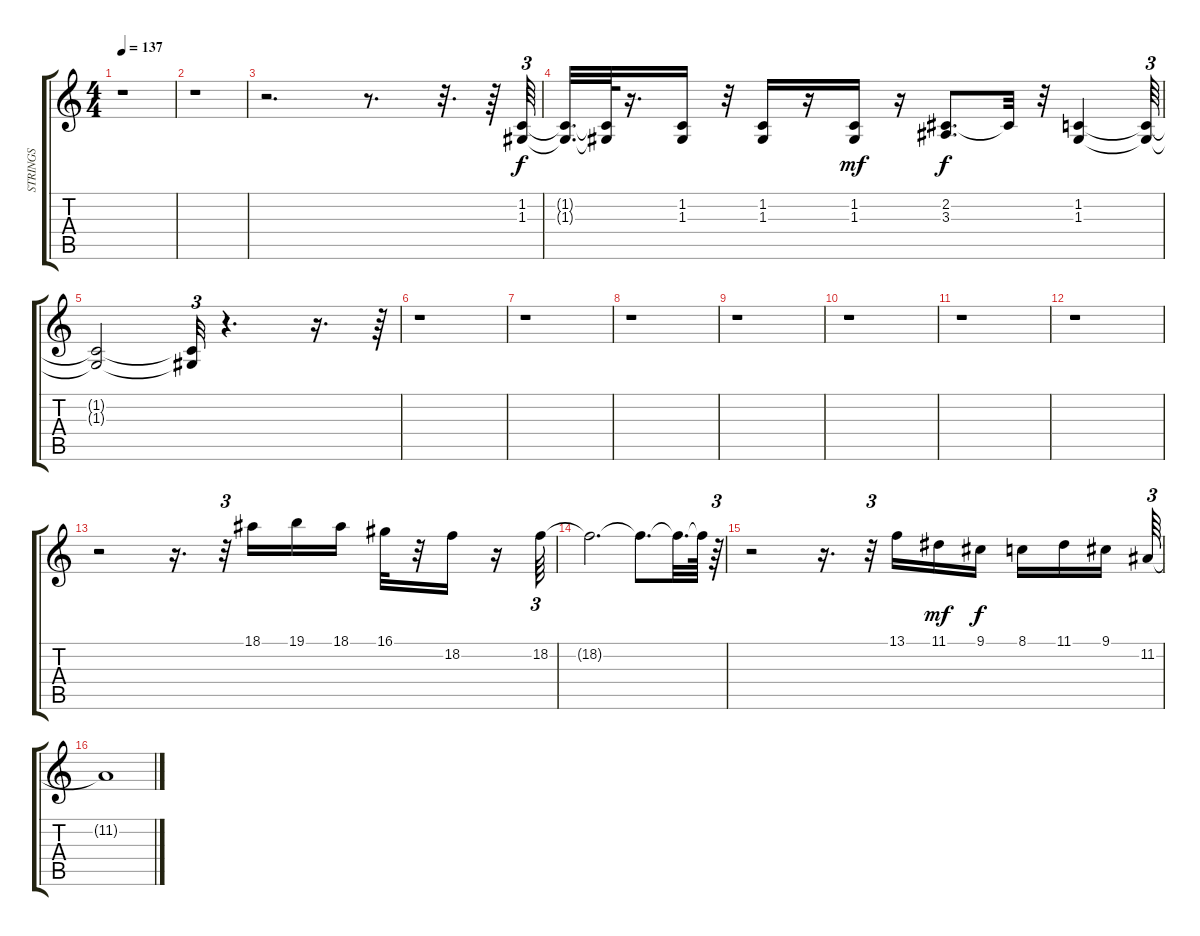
\track ("STRINGS " "STRINGS ") {instrument electricgrandpiano}
\staff {score tabs}
\tuning (E4 B3 G3 D3 A2 E2) {hide}
\ts (4 4)
\tempo 137
\clef g2
\ks c
r.1{dy f} |
r.1 |
r.2{d} r.8{d} r.32{d} r.64 (1.2 1.3).64{tu (3 2)} |
(1.2{t} 1.3{t}).32{d} (1.2{t} 1.3{t}).64 r.16{d} (1.2 1.3).16 r.32 (1.2 1.3).16 r.16 (1.2 1.3).16{dy mf} r.16 (2.2 3.3).8{d dy f} 2.2{t}.32 r.32 (1.2 1.3).4 (1.2{t} 1.3{t}).64{tu (3 2)} |
(1.2{t} 1.3{t}).2 (1.2{t} 1.3{t}).32{tu (3 2)} r.4{d} r.16{d} r.64{tu (3 2)} |
r.1 |
r.1 |
r.1 |
r.1 |
r.1 |
r.1 |
r.1 |
r.2 r.16{d} r.32{tu (3 2)} 18.1.16 19.1.16 18.1.16 16.1.32 r.32 18.2.16 r.16 18.2.64{tu (3 2)} |
18.2{t}.2{d} 18.2{t}.8{d} 18.2{t}.32{d} 18.2{t}.64 r.64{tu (3 2)} |
r.2 r.16{d} r.32{tu (3 2)} 13.1.16 11.1.16{dy mf} 9.1.16{dy f} 8.1.16 11.1.16 9.1.16{beam splitsecondary} 11.2.64{tu (3 2)} |
11.2{t}.1
